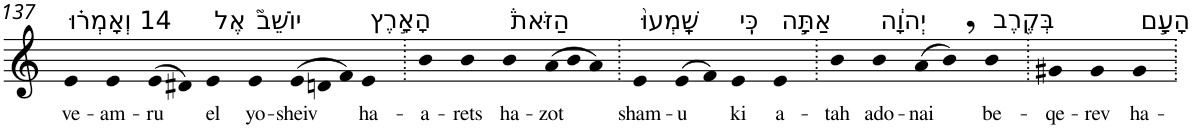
**kern	**text
*part1	*part1
*staff1	*staff1
*I"Piano	*
*I'Pno	*
!!LO:PB:g=z
*clefG2	*
*k[]	*
=137	=137
!LO:TX:a:t=14 וְאָמְר֗וּ	!
!	!LO:LY:b
4e	ve-
!	!LO:LY:b
4e	-am-
!	!LO:LY:b
(>8e	-ru
8d#X)	.
!LO:TX:a:t=אֶל	!
!	!LO:LY:b
4e	el
!LO:TX:a:t=יוֹשֵׁב֮	!
!	!LO:LY:b
4e	yo-
*Xtuplet	*
!	!LO:LY:b
(>12e	-sheiv
12dn	.
12f)	.
!LO:TX:a:t=הָאָ֣רֶץ	!
!	!LO:LY:b
4e	ha-
=138.	=138.
!	!LO:LY:b
4b	-a-
!	!LO:LY:b
4b	-rets
!LO:TX:a:t=הַזֹּאת֒	!
!	!LO:LY:b
4b	ha-
!	!LO:LY:b
(>12a	-zot
12b	.
12a)	.
=139.	=139.
!LO:TX:a:t=שָֽׁמְעוּ֙	!
!	!LO:LY:b
4e	sham-
!	!LO:LY:b
(>8e	-u
8f)	.
!LO:TX:a:t=כִּֽי	!
!	!LO:LY:b
4e	ki
!LO:TX:a:t=אַתָּ֣ה	!
!	!LO:LY:b
4e	a-
=140.	=140.
!	!LO:LY:b
4b	-tah
!LO:TX:a:t=יְהוָ֔ה	!
!	!LO:LY:b
4b	ado-
!	!LO:LY:b
(>8a	-nai
8b,)	.
!LO:TX:a:t=בְּקֶ֖רֶב	!
!	!LO:LY:b
4b	be-
=141.	=141.
!	!LO:LY:b
4g#X	-qe-
!	!LO:LY:b
4g#	-rev
!LO:TX:a:t=הָעָ֣ם	!
!	!LO:LY:b
4g#	ha-
=.	=.
*-	*-
